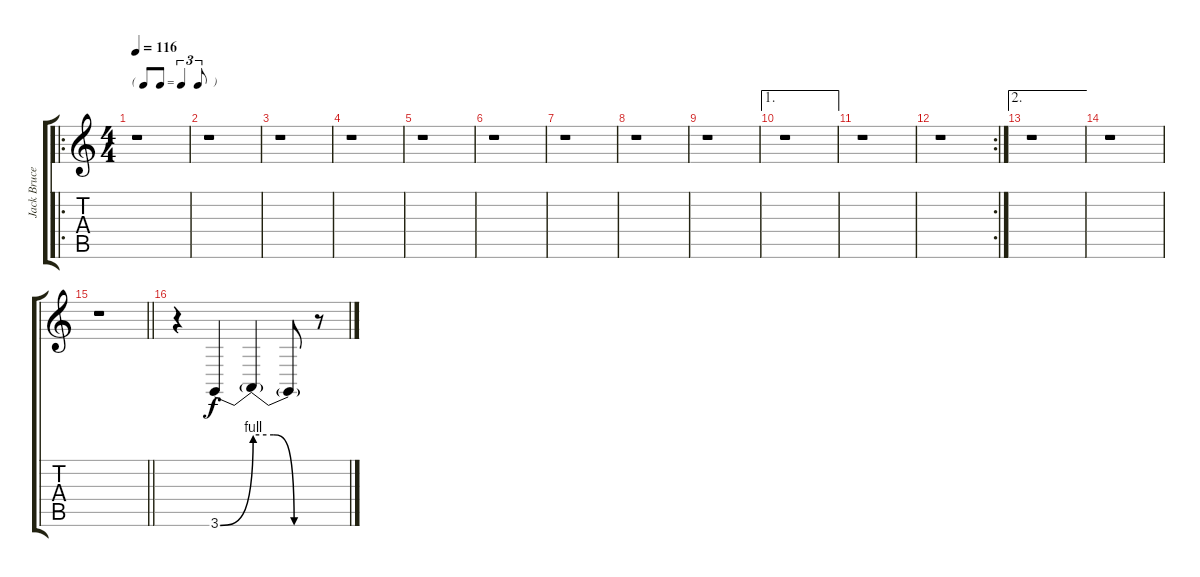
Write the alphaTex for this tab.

\track ("Jack Bruce - Cello arr. for Guitar" "Jack Bruce") {instrument cello}
\staff {score tabs}
\tuning (E4 B3 G3 D3 A2 E2) {hide}
\ro
\ts (4 4)
\tf triplet8th
\tempo 116
\clef g2
\ks c
r.1{dy f instrument cello} |
r.1 |
r.1 |
r.1 |
r.1 |
r.1 |
r.1 |
r.1 |
r.1 |
\ae 1
r.1 |
r.1 |
\rc 2
r.1 |
\ae 2
r.1 |
r.1 |
\barLineRight lightlight
r.1 |
r.4 3.6{be (bend 0 0 60 4)}.4 3.6{be (custom 0 4 20 4 40 0 60 0) t}.4 3.6{t}.8 r.8
